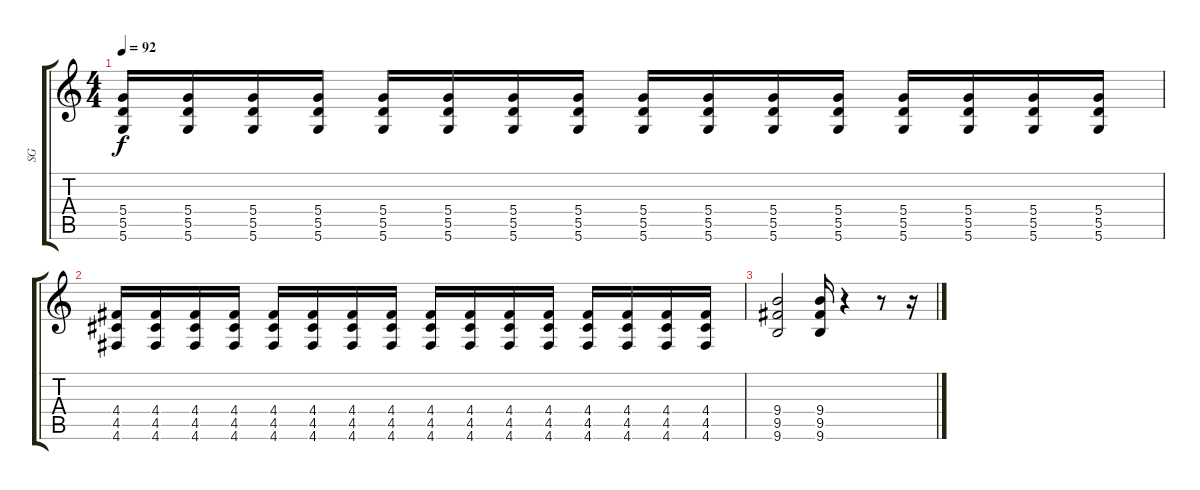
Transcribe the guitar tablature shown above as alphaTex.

\track ("SG" "SG") {instrument overdrivenguitar}
\staff {score tabs}
\tuning (E4 A3 G3 D3 A2 D2) {hide}
\ts (4 4)
\tempo 92
\clef g2
\ks c
(5.4 5.5 5.6).16{dy f} (5.4 5.5 5.6).16 (5.4 5.5 5.6).16 (5.4 5.5 5.6).16 (5.4 5.5 5.6).16 (5.4 5.5 5.6).16 (5.4 5.5 5.6).16 (5.4 5.5 5.6).16 (5.4 5.5 5.6).16 (5.4 5.5 5.6).16 (5.4 5.5 5.6).16 (5.4 5.5 5.6).16 (5.4 5.5 5.6).16 (5.4 5.5 5.6).16 (5.4 5.5 5.6).16 (5.4 5.5 5.6).16 |
(4.4 4.5 4.6).16 (4.4 4.5 4.6).16 (4.4 4.5 4.6).16 (4.4 4.5 4.6).16 (4.4 4.5 4.6).16 (4.4 4.5 4.6).16 (4.4 4.5 4.6).16 (4.4 4.5 4.6).16 (4.4 4.5 4.6).16 (4.4 4.5 4.6).16 (4.4 4.5 4.6).16 (4.4 4.5 4.6).16 (4.4 4.5 4.6).16 (4.4 4.5 4.6).16 (4.4 4.5 4.6).16 (4.4 4.5 4.6).16 |
(9.4 9.5 9.6).2{volume 16 balance 0} (9.4 9.5 9.6).16 r.4 r.8 r.16
